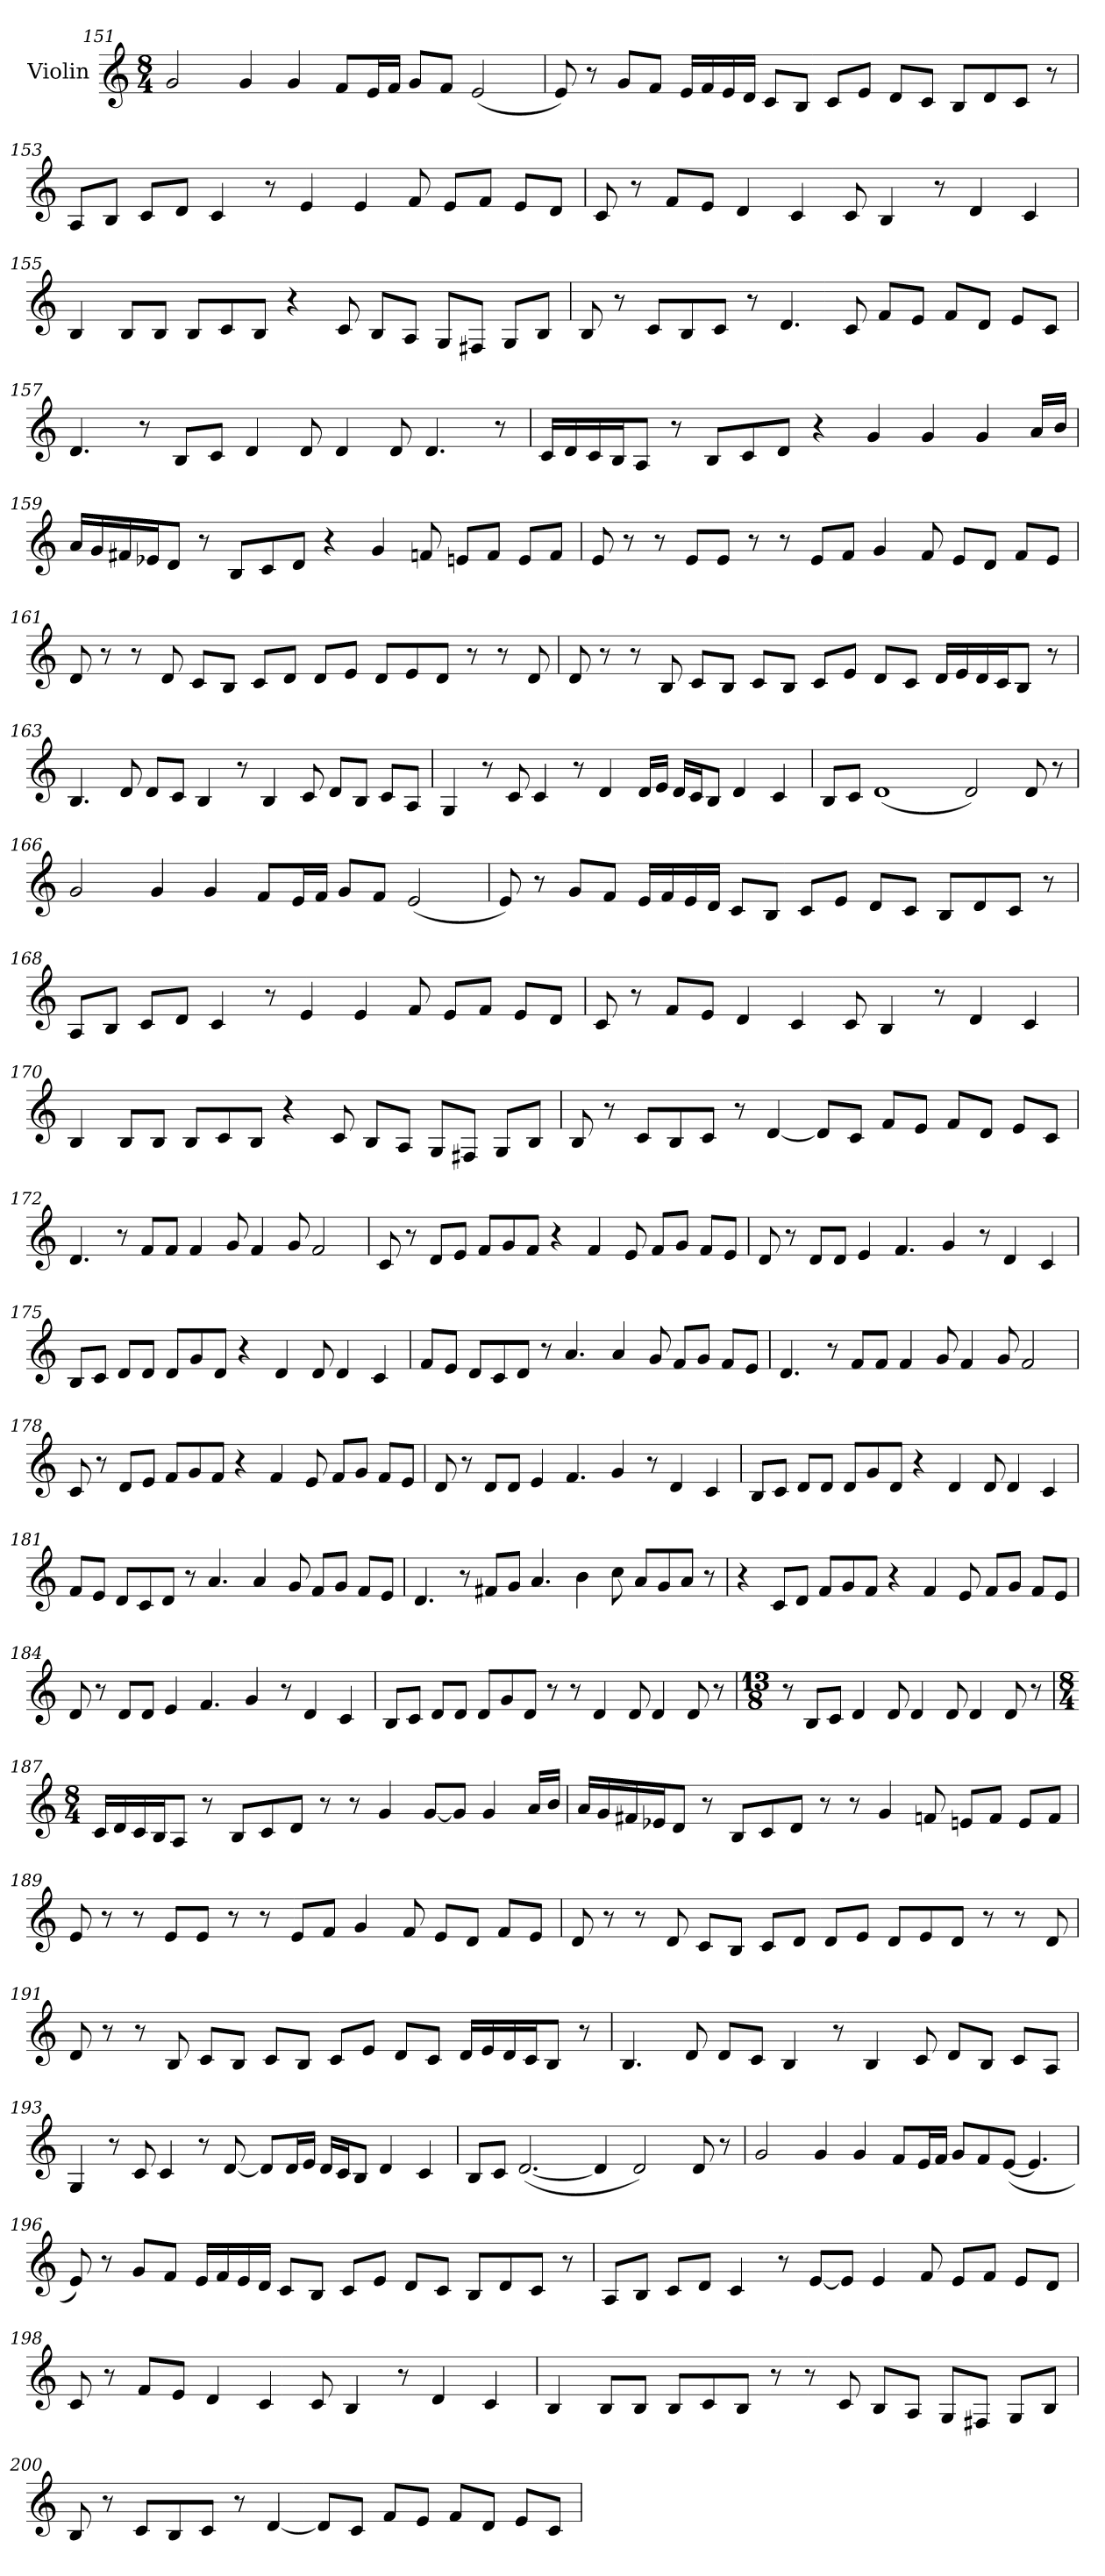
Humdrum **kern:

**kern
*part1
*staff1
*I"Violin
*clefG2
*k[]
*M8/4
=151
2g/
4g/
4g/
8f/L
16e/L
16f/JJ
8g/L
8f/J
(<2e/
!!LO:PB:g=z
=152
8e/)
8r
8g/L
8f/J
16e/LL
16f/
16e/
16d/JJ
8c/L
8B/J
8c/L
8e/J
8d/L
8c/J
8B/L
8d/
8c/J
8r
=153
8A/L
8B/J
8c/L
8d/J
4c/
8r
4e/
4e/
8f/
8e/L
8f/J
8e/L
8d/J
!!LO:LB:g=z
=154
8c/
8r
8f/L
8e/J
4d/
4c/
8c/
4B/
8r
4d/
4c/
=155
4B/
8B/L
8B/J
8B/L
8c/
8B/J
4r
8c/
8B/L
8A/J
8G/L
8F#X/J
8G/L
8B/J
!!LO:LB:g=z
=156
8B/
8r
8c/L
8B/
8c/J
8r
4.d/
8c/
8f/L
8e/J
8f/L
8d/J
8e/L
8c/J
=157
4.d/
8r
8B/L
8c/J
4d/
8d/
4d/
8d/
4.d/
8r
!!LO:LB:g=z
=158
16c/LL
16d/
16c/
16B/J
8A/J
8r
8B/L
8c/
8d/J
4r
4g/
4g/
4g/
16a/LL
16b/JJ
=159
16a/LL
16g/
16f#X/
16e-X/J
8d/J
8r
8B/L
8c/
8d/J
4r
4g/
8fn/
8en/L
8f/J
8e/L
8f/J
!!LO:LB:g=z
=160
8e/
8r
8r
8e/L
8e/J
8r
8r
8e/L
8f/J
4g/
8f/
8e/L
8d/J
8f/L
8e/J
=161
8d/
8r
8r
8d/
8c/L
8B/J
8c/L
8d/J
8d/L
8e/J
8d/L
8e/
8d/J
8r
8r
8d/
!!LO:LB:g=z
=162
8d/
8r
8r
8B/
8c/L
8B/J
8c/L
8B/J
8c/L
8e/J
8d/L
8c/J
16d/LL
16e/
16d/
16c/J
8B/J
8r
=163
4.B/
8d/
8d/L
8c/J
4B/
8r
4B/
8c/
8d/L
8B/J
8c/L
8A/J
!!LO:LB:g=z
=164
4G/
8r
8c/
4c/
8r
4d/
16d/LL
16e/JJ
16d/LL
16c/J
8B/J
4d/
4c/
=165
8B/L
8c/J
(<1d
2d/)
8d/
8r
=166
2g/
4g/
4g/
8f/L
16e/L
16f/JJ
8g/L
8f/J
(<2e/
!!LO:LB:g=z
=167
8e/)
8r
8g/L
8f/J
16e/LL
16f/
16e/
16d/JJ
8c/L
8B/J
8c/L
8e/J
8d/L
8c/J
8B/L
8d/
8c/J
8r
=168
8A/L
8B/J
8c/L
8d/J
4c/
8r
4e/
4e/
8f/
8e/L
8f/J
8e/L
8d/J
!!LO:PB:g=z
=169
8c/
8r
8f/L
8e/J
4d/
4c/
8c/
4B/
8r
4d/
4c/
=170
4B/
8B/L
8B/J
8B/L
8c/
8B/J
4r
8c/
8B/L
8A/J
8G/L
8F#X/J
8G/L
8B/J
!!LO:LB:g=z
=171
8B/
8r
8c/L
8B/
8c/J
8r
[4d/
8d/L]
8c/J
8f/L
8e/J
8f/L
8d/J
8e/L
8c/J
=172
4.d/
8r
8f/L
8f/J
4f/
8g/
4f/
8g/
2f/
!!LO:LB:g=z
=173
8c/
8r
8d/L
8e/J
8f/L
8g/
8f/J
4r
4f/
8e/
8f/L
8g/J
8f/L
8e/J
=174
8d/
8r
8d/L
8d/J
4e/
4.f/
4g/
8r
4d/
4c/
!!LO:LB:g=z
=175
8B/L
8c/J
8d/L
8d/J
8d/L
8g/
8d/J
4r
4d/
8d/
4d/
4c/
=176
8f/L
8e/J
8d/L
8c/
8d/J
8r
4.a/
4a/
8g/
8f/L
8g/J
8f/L
8e/J
!!LO:LB:g=z
=177
4.d/
8r
8f/L
8f/J
4f/
8g/
4f/
8g/
2f/
=178
8c/
8r
8d/L
8e/J
8f/L
8g/
8f/J
4r
4f/
8e/
8f/L
8g/J
8f/L
8e/J
!!LO:LB:g=z
=179
8d/
8r
8d/L
8d/J
4e/
4.f/
4g/
8r
4d/
4c/
=180
8B/L
8c/J
8d/L
8d/J
8d/L
8g/
8d/J
4r
4d/
8d/
4d/
4c/
!!LO:LB:g=z
=181
8f/L
8e/J
8d/L
8c/
8d/J
8r
4.a/
4a/
8g/
8f/L
8g/J
8f/L
8e/J
=182
4.d/
8r
8f#X/L
8g/J
4.a/
4b\
8cc\
8a/L
8g/
8a/J
8r
!!LO:LB:g=z
=183
4r
8c/L
8d/J
8f/L
8g/
8f/J
4r
4f/
8e/
8f/L
8g/J
8f/L
8e/J
=184
8d/
8r
8d/L
8d/J
4e/
4.f/
4g/
8r
4d/
4c/
!!LO:PB:g=z
=185
8B/L
8c/J
8d/L
8d/J
8d/L
8g/
8d/J
8r
8r
4d/
8d/
4d/
8d/
8r
=186
*M13/8
8r
8B/L
8c/J
4d/
8d/
4d/
8d/
4d/
8d/
8r
!!LO:LB:g=z
=187
*M8/4
16c/LL
16d/
16c/
16B/J
8A/J
8r
8B/L
8c/
8d/J
8r
8r
4g/
[8g/L
8g/J]
4g/
16a/LL
16b/JJ
!!LO:LB:g=z
=188
16a/LL
16g/
16f#X/
16e-X/J
8d/J
8r
8B/L
8c/
8d/J
8r
8r
4g/
8fn/
8en/L
8f/J
8e/L
8f/J
!!LO:LB:g=z
=189
8e/
8r
8r
8e/L
8e/J
8r
8r
8e/L
8f/J
4g/
8f/
8e/L
8d/J
8f/L
8e/J
=190
8d/
8r
8r
8d/
8c/L
8B/J
8c/L
8d/J
8d/L
8e/J
8d/L
8e/
8d/J
8r
8r
8d/
!!LO:LB:g=z
=191
8d/
8r
8r
8B/
8c/L
8B/J
8c/L
8B/J
8c/L
8e/J
8d/L
8c/J
16d/LL
16e/
16d/
16c/J
8B/J
8r
=192
4.B/
8d/
8d/L
8c/J
4B/
8r
4B/
8c/
8d/L
8B/J
8c/L
8A/J
!!LO:LB:g=z
=193
4G/
8r
8c/
4c/
8r
[8d/
8d/L]
16d/L
16e/JJ
16d/LL
16c/J
8B/J
4d/
4c/
=194
8B/L
8c/J
(<[2.d/
4d/]
2d/)
8d/
8r
!!LO:LB:g=z
=195
2g/
4g/
4g/
8f/L
16e/L
16f/JJ
8g/L
8f/
(<[8e/J
4.e/]
=196
8e/)
8r
8g/L
8f/J
16e/LL
16f/
16e/
16d/JJ
8c/L
8B/J
8c/L
8e/J
8d/L
8c/J
8B/L
8d/
8c/J
8r
!!LO:LB:g=z
=197
8A/L
8B/J
8c/L
8d/J
4c/
8r
[8e/L
8e/J]
4e/
8f/
8e/L
8f/J
8e/L
8d/J
=198
8c/
8r
8f/L
8e/J
4d/
4c/
8c/
4B/
8r
4d/
4c/
!!LO:PB:g=z
=199
4B/
8B/L
8B/J
8B/L
8c/
8B/J
8r
8r
8c/
8B/L
8A/J
8G/L
8F#X/J
8G/L
8B/J
=200
8B/
8r
8c/L
8B/
8c/J
8r
[4d/
8d/L]
8c/J
8f/L
8e/J
8f/L
8d/J
8e/L
8c/J
=
*-
